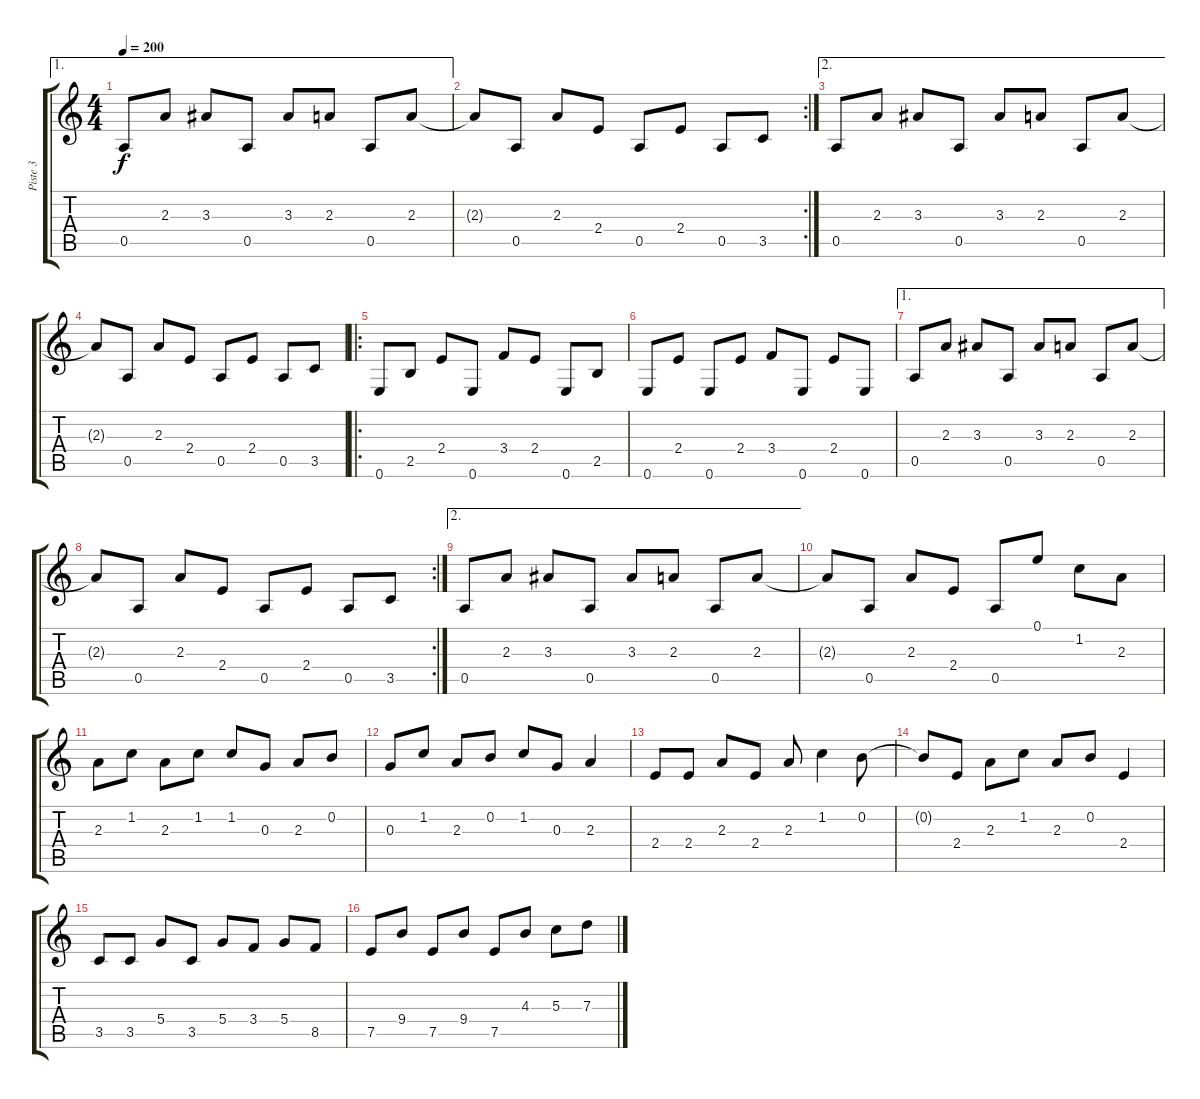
\track ("Piste 3" "Piste 3") {instrument distortionguitar}
\staff {score tabs}
\tuning (E4 B3 G3 D3 A2 E2) {hide}
\ae 1
\ts (4 4)
\tempo 200
\clef g2
\ks c
0.5.8{dy f} 2.3.8 3.3.8 0.5.8 3.3.8 2.3.8 0.5.8 2.3.8 |
\rc 2
2.3{t}.8 0.5.8 2.3.8 2.4.8 0.5.8 2.4.8 0.5.8 3.5.8 |
\ae 2
0.5.8 2.3.8 3.3.8 0.5.8 3.3.8 2.3.8 0.5.8 2.3.8 |
2.3{t}.8 0.5.8 2.3.8 2.4.8 0.5.8 2.4.8 0.5.8 3.5.8 |
\ro
0.6.8 2.5.8 2.4.8 0.6.8 3.4.8 2.4.8 0.6.8 2.5.8 |
0.6.8 2.4.8 0.6.8 2.4.8 3.4.8 0.6.8 2.4.8 0.6.8 |
\ae 1
0.5.8 2.3.8 3.3.8 0.5.8 3.3.8 2.3.8 0.5.8 2.3.8 |
\rc 2
2.3{t}.8 0.5.8 2.3.8 2.4.8 0.5.8 2.4.8 0.5.8 3.5.8 |
\ae 2
0.5.8 2.3.8 3.3.8 0.5.8 3.3.8 2.3.8 0.5.8 2.3.8 |
2.3{t}.8 0.5.8 2.3.8 2.4.8 0.5.8 0.1.8 1.2.8 2.3.8 |
2.3.8 1.2.8 2.3.8 1.2.8 1.2.8 0.3.8 2.3.8 0.2.8 |
0.3.8 1.2.8 2.3.8 0.2.8 1.2.8 0.3.8 2.3.4 |
2.4.8 2.4.8 2.3.8 2.4.8 2.3.8 1.2.4 0.2.8 |
0.2{t}.8 2.4.8 2.3.8 1.2.8 2.3.8 0.2.8 2.4.4 |
3.5.8 3.5.8 5.4.8 3.5.8 5.4.8 3.4.8 5.4.8 8.5.8 |
7.5.8 9.4.8 7.5.8 9.4.8 7.5.8 4.3.8 5.3.8 7.3.8
